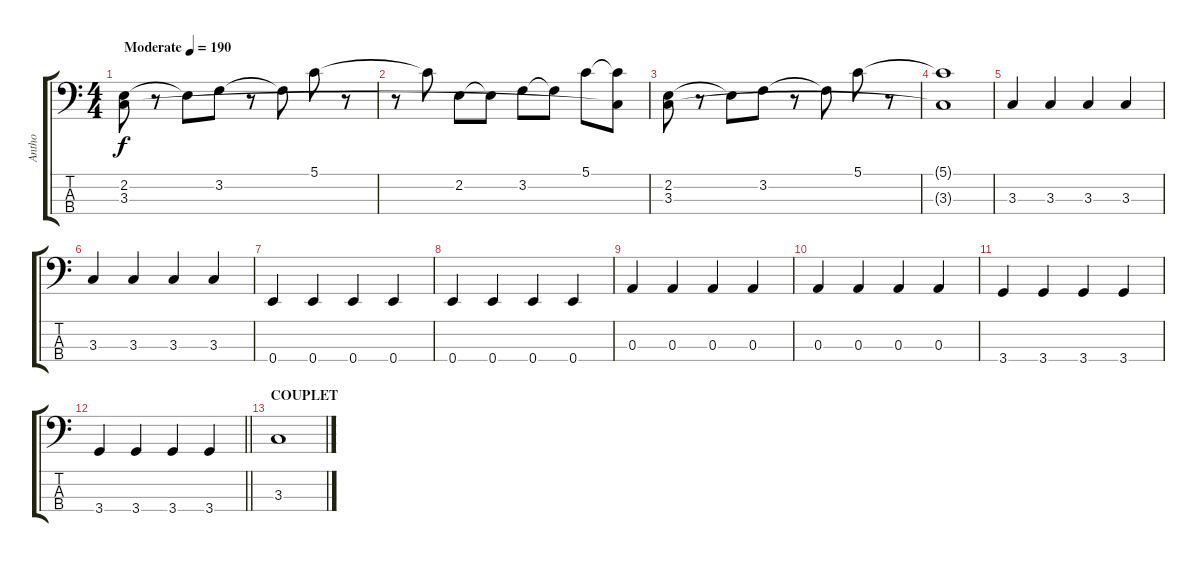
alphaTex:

\track ("Antho" "Antho") {instrument electricbassfinger}
\staff {score tabs}
\tuning (G2 D2 A1 E1) {hide}
\ts (4 4)
\tempo (190 "Moderate")
\clef f4
\ks c
(2.2 3.3).8{dy f instrument electricbassfinger} r.8 2.2{t}.8 3.2.8 r.8 3.2{t}.8 5.1.8 r.8 |
r.8 5.1{t}.8 2.2.8 2.2{t}.8 3.2.8 3.2{t}.8 5.1.8 (5.1{t} 3.3{t}).8 |
(2.2 3.3).8 r.8 2.2{t}.8 3.2.8 r.8 3.2{t}.8 5.1.8 r.8 |
(5.1{t} 3.3{t}).1 |
3.3.4 3.3.4 3.3.4 3.3.4 |
3.3.4 3.3.4 3.3.4 3.3.4 |
0.4.4 0.4.4 0.4.4 0.4.4 |
0.4.4 0.4.4 0.4.4 0.4.4 |
0.3.4 0.3.4 0.3.4 0.3.4 |
0.3.4 0.3.4 0.3.4 0.3.4 |
3.4.4 3.4.4 3.4.4 3.4.4 |
\barLineRight lightlight
3.4.4 3.4.4 3.4.4 3.4.4 |
\section ("" "COUPLET")
3.3.1
